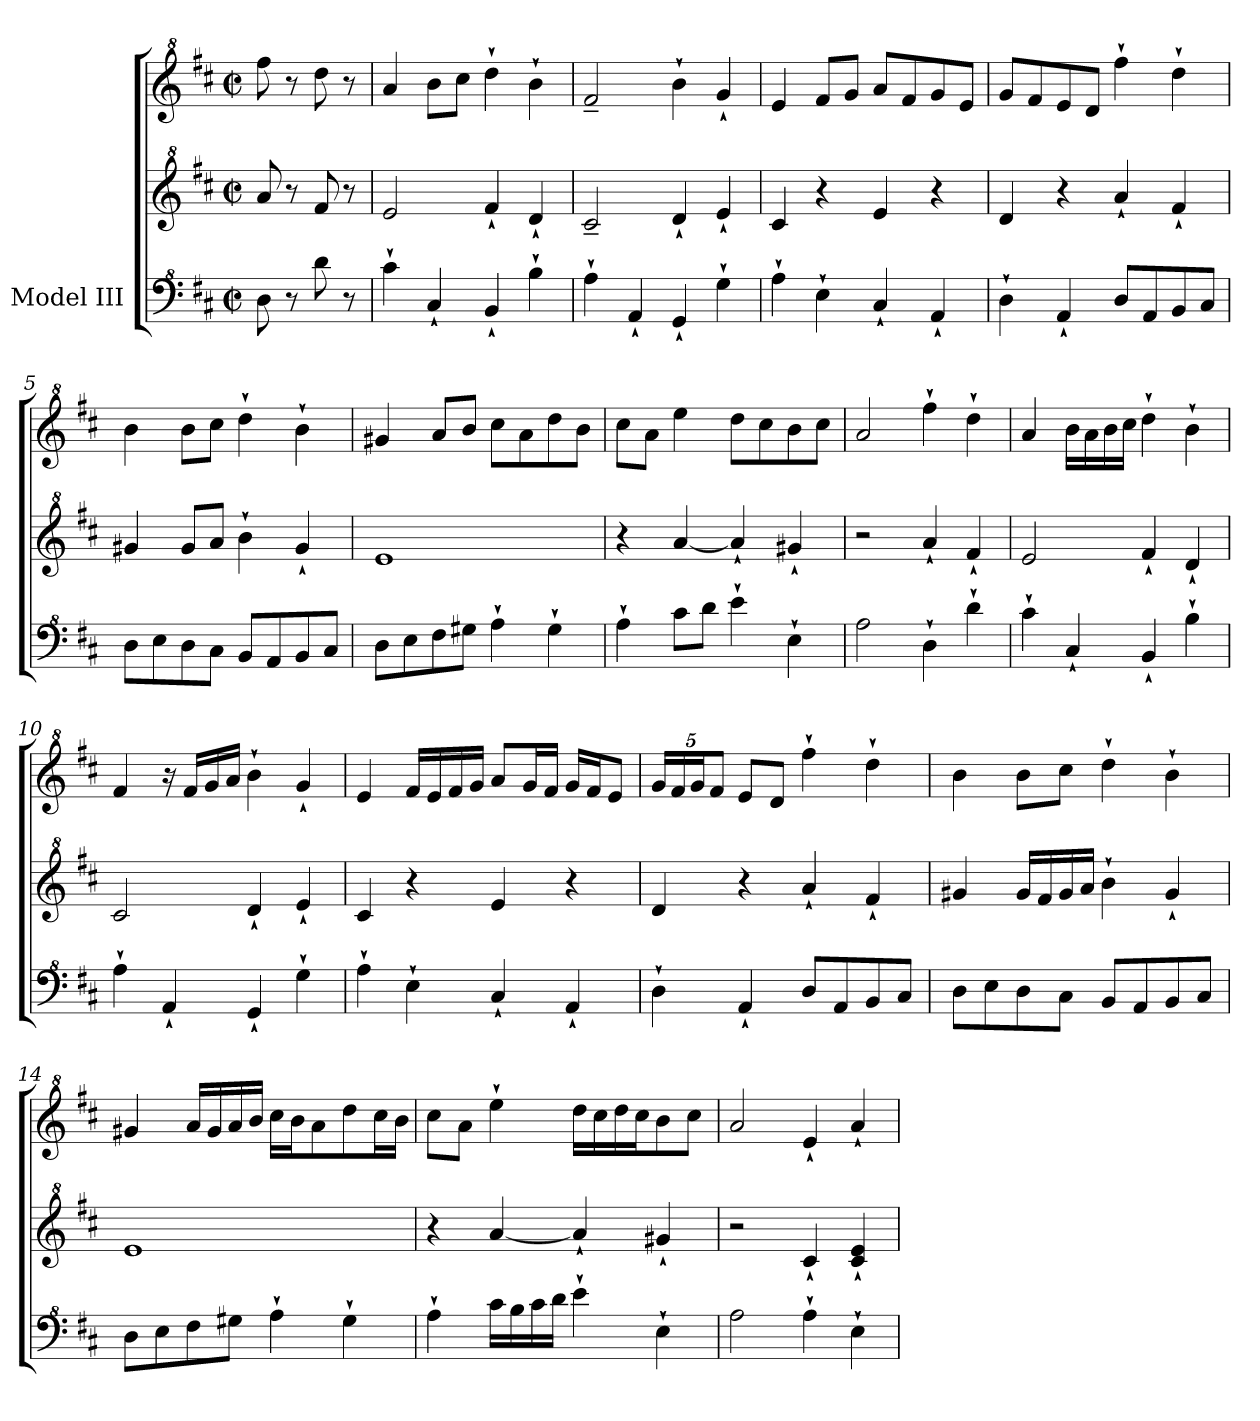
**kern	**kern	**kern
*part1	*part1	*part1
*staff3	*staff2	*staff1
*I"Model III	*	*
*clefF^4	*clefG^2	*clefG^2
*k[f#c#]	*k[f#c#]	*k[f#c#]
*M2/2	*M2/2	*M2/2
*met(c|)	*met(c|)	*met(c|)
*MM120	*MM120	*MM120
=	=	=
8d\	8aa/	8fff#\
8r	8r	8r
*	*	*MM132
8dd\	8ff#/	8ddd\
8r	8r	8r
=1	=1	=1
*	*	*MM144
4cc#`\	2ee/	4aa/
4c#`/	.	8bb\L
.	.	8ccc#\J
4B`/	4ff#`/	4ddd`\
4b`\	4dd`/	4bb`\
=2	=2	=2
4a`\	2cc#~/	2ff#~/
4A`/	.	.
4G`/	4dd`/	4bb`\
4g`\	4ee`/	4gg`/
=3	=3	=3
4a`\	4cc#/	4ee/
4e`\	4r	8ff#/L
.	.	8gg/J
4c#`/	4ee/	8aa/L
.	.	8ff#/
4A`/	4r	8gg/
.	.	8ee/J
=4	=4	=4
4d`\	4dd/	8gg/L
.	.	8ff#/
4A`/	4r	8ee/
.	.	8dd/J
8d/L	4aa`/	4fff#`\
8A/	.	.
8B/	4ff#`/	4ddd`\
8c#/J	.	.
!!LO:LB:g=z
=5	=5	=5
8d\L	4gg#X/	4bb\
8e\	.	.
8d\	8gg#/L	8bb\L
8c#\J	8aa/J	8ccc#\J
8B/L	4bb`\	4ddd`\
8A/	.	.
8B/	4gg#`/	4bb`\
8c#/J	.	.
=6	=6	=6
8d\L	1ee	4gg#X/
8e\	.	.
8f#\	.	8aa/L
8g#X\J	.	8bb/J
4a`\	.	8ccc#\L
.	.	8aa\
4g#`\	.	8ddd\
.	.	8bb\J
=7	=7	=7
4a`\	4r	8ccc#\L
.	.	8aa\J
8cc#\L	[4aa/	4eee\
8dd\J	.	.
4ee`\	4aa`/]	8ddd\L
.	.	8ccc#\
4e`\	4gg#X`/	8bb\
.	.	8ccc#\J
=8	=8	=8
2a\	2r	2aa/
4d`\	4aa`/	4fff#`\
4dd`\	4ff#`/	4ddd`\
=9	=9	=9
4cc#`\	2ee/	4aa/
4c#`/	.	16bb\LL
.	.	16aa\
.	.	16bb\
.	.	16ccc#\JJ
4B`/	4ff#`/	4ddd`\
4b`\	4dd`/	4bb`\
!!LO:LB:g=z
=10	=10	=10
4a`\	2cc#/	4ff#/
4A`/	.	16r
.	.	16ff#/LL
.	.	16gg/
.	.	16aa/JJ
4G`/	4dd`/	4bb`\
4g`\	4ee`/	4gg`/
=11	=11	=11
4a`\	4cc#/	4ee/
4e`\	4r	16ff#/LL
.	.	16ee/
.	.	16ff#/
.	.	16gg/JJ
4c#`/	4ee/	8aa/L
.	.	16gg/L
.	.	16ff#/JJ
4A`/	4r	16gg/LL
.	.	16ff#/J
.	.	8ee/J
=12	=12	=12
*	*	*Xbrackettup
4d`\	4dd/	20gg/LL
.	.	20ff#/
.	.	20gg/J
.	.	10ff#/J
4A`/	4r	8ee/L
.	.	8dd/J
8d/L	4aa`/	4fff#`\
8A/	.	.
8B/	4ff#`/	4ddd`\
8c#/J	.	.
=13	=13	=13
8d\L	4gg#X/	4bb\
8e\	.	.
8d\	16gg#/LL	8bb\L
.	16ff#/	.
8c#\J	16gg#/	8ccc#\J
.	16aa/JJ	.
8B/L	4bb`\	4ddd`\
8A/	.	.
8B/	4gg#`/	4bb`\
8c#/J	.	.
!!LO:PB:g=z
=14	=14	=14
8d\L	1ee	4gg#X/
8e\	.	.
8f#\	.	16aa/LL
.	.	16gg#/
8g#X\J	.	16aa/
.	.	16bb/JJ
4a`\	.	16ccc#\LL
.	.	16bb\J
.	.	8aa\
4g#`\	.	8ddd\
.	.	16ccc#\L
.	.	16bb\JJ
=15	=15	=15
4a`\	4r	8ccc#\L
.	.	8aa\J
16cc#\LL	[4aa/	4eee`\
16b\	.	.
16cc#\	.	.
16dd\JJ	.	.
4ee`\	4aa`/]	16ddd\LL
.	.	16ccc#\
.	.	16ddd\
.	.	16ccc#\J
4e`\	4gg#X`/	8bb\
.	.	8ccc#\J
=16	=16	=16
2a\	2r	2aa/
4a`\	4cc#`/	4ee`/
4e`\	4cc#/` 4ee/`	4aa`/
=	=	=
*-	*-	*-
